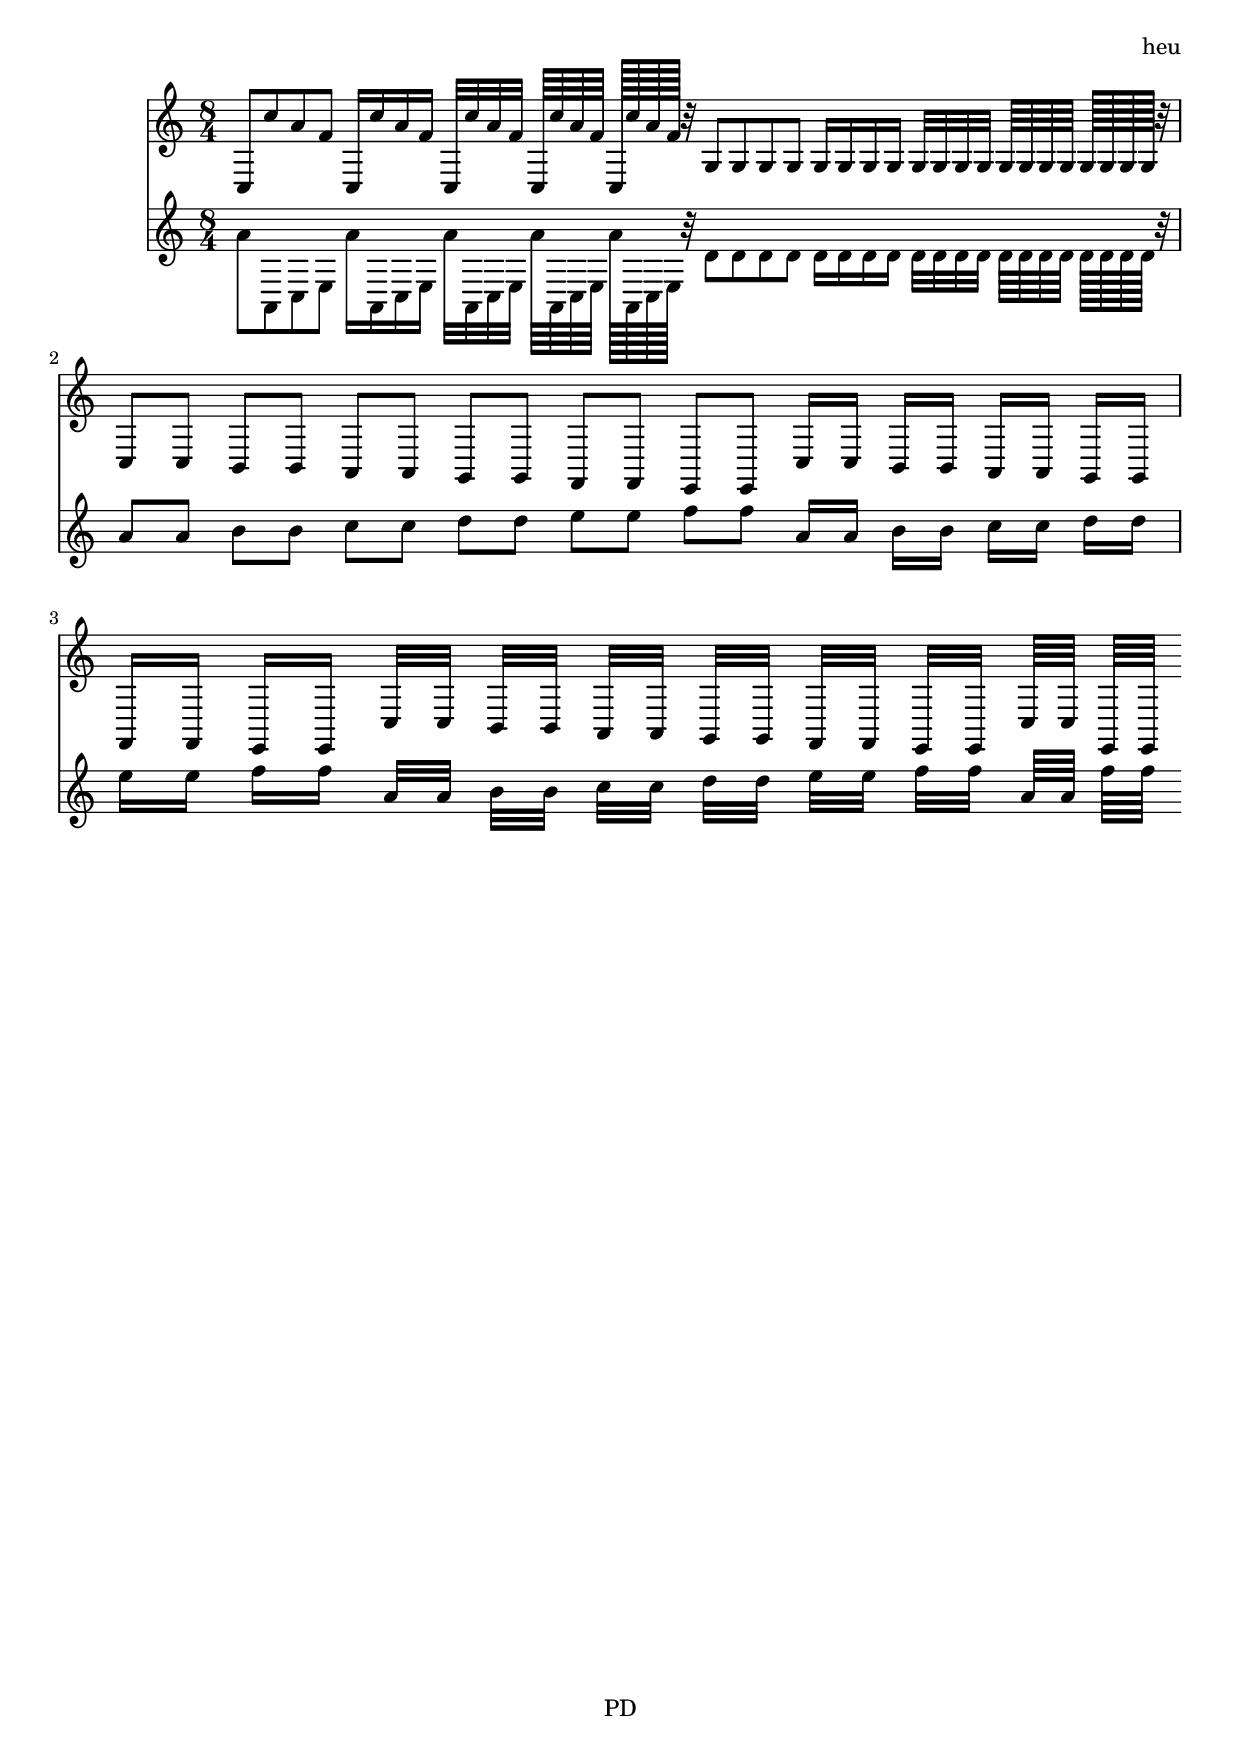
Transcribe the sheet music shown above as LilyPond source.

\version "1.5.68"
\header{
filename = 	 "beams.ly"
composer = 	 "heu"
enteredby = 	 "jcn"
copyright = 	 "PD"

TestedFeatures = 	 "beams and beamflags"
}


\score{
	<
		\context GrandStaff < 
\context Staff = SA		\notes\transpose c' { 

			\time 8/4
			\stemUp [c8 c'' a' f']
			\stemUp [c16 c'' a' f']
			\stemUp [c32 c'' a' f']
			\stemUp [c64 c'' a' f']
			\stemUp [c128 c'' a' f']
			r32

			\stemUp [g8 g g g]
			\stemUp [g16 g g g]
			\stemUp [g32 g g g]
			\stemUp [g64 g g g]
			\stemUp [g128 g g g]
			r32

						\transpose c{
			\stemBoth
			[c'8 c'] [b b] [a a] [g g] [f f] [e e]
			[c'16 c'] [b b] [a a] [g g]  [f f] [e e]
			[c'32 c'] [b b] [a a] [g g] [f f] [e e]
			[c'64 c'] [e e]}
		}
	>
	<	
\context Staff = SB		\notes { 
\transpose c' {
			\time 8/4
			\stemDown [a'8 a, c e]
			\stemDown [a'16 a, c e]
			\stemDown [a'32 a, c e]
			\stemDown [a'64 a, c e]
			\stemDown [a'128 a, c e]
			r32}

			\transpose c{
			\stemDown [d''8 d'' d'' d'']
			\stemDown [d''16 d'' d'' d'']
			\stemDown [d''32 d'' d'' d'']
			\stemDown [d''64 d'' d'' d'']
			\stemDown [d''128 d'' d'' d'']
			r32}

			\transpose c''{
			\stemBoth
			[a8 a] [b b] [c' c'] [d' d'] [e' e'] [f' f']
			[a16 a] [b b] [c' c'] [d' d']  [e' e'] [f' f']
			[a32 a] [b b] [c' c'] [d' d']  [e' e'] [f' f']
			[a64 a] [f' f']} 
		}
	>
	>

	\paper{

	}
}

